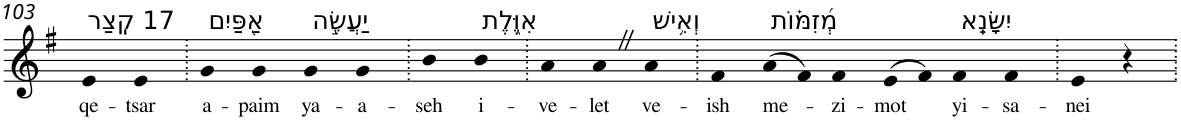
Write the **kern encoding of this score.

**kern	**text
*part1	*part1
*staff1	*staff1
*I"Piano	*
*I'Pno	*
!!LO:PB:g=z
*clefG2	*
*k[f#]	*
*G:	*
=103	=103
!LO:TX:a:t=17 קְֽצַר	!
!	!LO:LY:b
4e	qe-
!	!LO:LY:b
4e	-tsar
=104.	=104.
!LO:TX:a:t=אַ֭פַּיִם	!
!	!LO:LY:b
4g	a-
!	!LO:LY:b
4g	-paim
!LO:TX:a:t=יַעֲשֶׂ֣ה	!
!	!LO:LY:b
4g	ya-
!	!LO:LY:b
4g	-a-
=105.	=105.
!	!LO:LY:b
4b	-seh
!LO:TX:a:t=אִוֶּ֑לֶת	!
!	!LO:LY:b
4b	i-
=106.	=106.
!	!LO:LY:b
4a	-ve-
!	!LO:LY:b
4aZ	-let
!LO:TX:a:t=וְאִ֥ישׁ	!
!	!LO:LY:b
4a	ve-
=107.	=107.
!	!LO:LY:b
4f#	-ish
!LO:TX:a:t=מְ֝זִמּ֗וֹת	!
!	!LO:LY:b
(>8a	me-
8f#)	.
!	!LO:LY:b
4f#	-zi-
!	!LO:LY:b
(>8e	-mot
8f#)	.
!LO:TX:a:t=יִשָּׂנֵֽא	!
!	!LO:LY:b
4f#	yi-
!	!LO:LY:b
4f#	-sa-
=108.	=108.
!	!LO:LY:b
4e	-nei
4r	.
=.	=.
*-	*-
